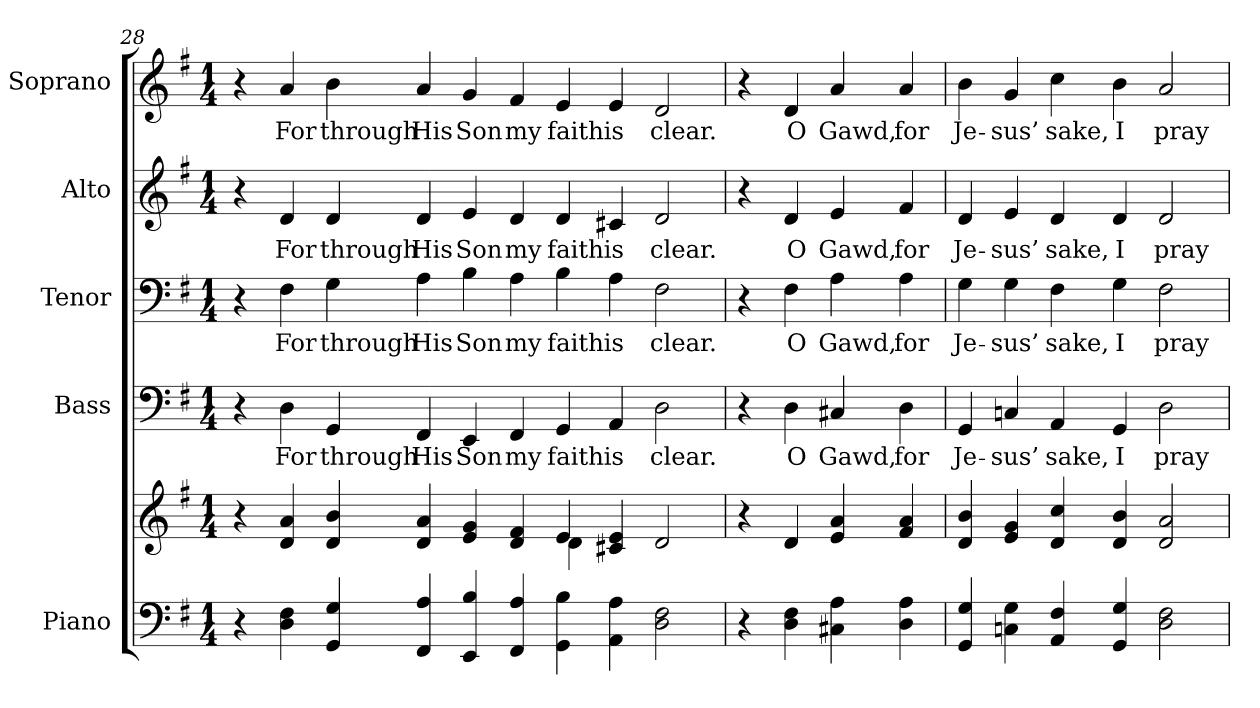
**kern	**kern	**kern	**text	**kern	**text	**kern	**text	**kern	**text
*part5	*part5	*part4	*part4	*part3	*part3	*part2	*part2	*part1	*part1
*staff6	*staff5	*staff4	*staff4	*staff3	*staff3	*staff2	*staff2	*staff1	*staff1
*I"Piano	*	*I"Bass	*	*I"Tenor	*	*I"Alto	*	*I"Soprano	*
*I'Pno.	*	*I'B.	*	*I'T.	*	*I'A.	*	*I'S.	*
!!LO:PB:g=z
*clefF4	*clefG2	*clefF4	*	*clefF4	*	*clefG2	*	*clefG2	*
*k[f#]	*k[f#]	*k[f#]	*	*k[f#]	*	*k[f#]	*	*k[f#]	*
*G:	*G:	*G:	*	*G:	*	*G:	*	*G:	*
*M1/4	*M1/4	*M1/4	*	*M1/4	*	*M1/4	*	*M1/4	*
=28	=28	=28	=28	=28	=28	=28	=28	=28	=28
*	*^	*	*	*	*	*	*	*	*
4r	4r	4ryy	4r	.	4r	.	4r	.	4r	.
!	!	!	!	!LO:LY:b:color=#000000	!	!	!	!	!	!
!	!	!	!	!	!	!LO:LY:b:color=#000000	!	!	!	!
!	!	!	!	!	!	!	!	!LO:LY:b:color=#000000	!	!
!	!	!	!	!	!	!	!	!	!	!LO:LY:b:color=#000000
4Di\ 4F#i	4di/ 4ai	4ryy	4Di\	For	4F#i\	For	4di/	For	4ai/	For
!	!	!	!	!LO:LY:b:color=#000000	!	!	!	!	!	!
!	!	!	!	!	!	!LO:LY:b:color=#000000	!	!	!	!
!	!	!	!	!	!	!	!	!LO:LY:b:color=#000000	!	!
!	!	!	!	!	!	!	!	!	!	!LO:LY:b:color=#000000
4GGi/ 4Gi	4di/ 4bi	2.ryy	4GGi/	through	4Gi\	through	4di/	through	4bi\	through
!	!	!	!	!LO:LY:b:color=#000000	!	!	!	!	!	!
!	!	!	!	!	!	!LO:LY:b:color=#000000	!	!	!	!
!	!	!	!	!	!	!	!	!LO:LY:b:color=#000000	!	!
!	!	!	!	!	!	!	!	!	!	!LO:LY:b:color=#000000
4FF#i/ 4Ai	4di/ 4ai	.	4FF#i/	His	4Ai\	His	4di/	His	4ai/	His
!	!	!	!	!LO:LY:b:color=#000000	!	!	!	!	!	!
!	!	!	!	!	!	!LO:LY:b:color=#000000	!	!	!	!
!	!	!	!	!	!	!	!	!LO:LY:b:color=#000000	!	!
!	!	!	!	!	!	!	!	!	!	!LO:LY:b:color=#000000
4EEi/ 4Bi	4ei/ 4gi	.	4EEi/	Son	4Bi\	Son	4ei/	Son	4gi/	Son
!	!	!	!	!LO:LY:b:color=#000000	!	!	!	!	!	!
!	!	!	!	!	!	!LO:LY:b:color=#000000	!	!	!	!
!	!	!	!	!	!	!	!	!LO:LY:b:color=#000000	!	!
!	!	!	!	!	!	!	!	!	!	!LO:LY:b:color=#000000
4FF#i/ 4Ai	4di/ 4f#i	4ryy	4FF#i/	my	4Ai\	my	4di/	my	4f#i/	my
!	!	!	!	!LO:LY:b:color=#000000	!	!	!	!	!	!
!	!	!	!	!	!	!LO:LY:b:color=#000000	!	!	!	!
!	!	!	!	!	!	!	!	!LO:LY:b:color=#000000	!	!
!	!	!	!	!	!	!	!	!	!	!LO:LY:b:color=#000000
4GGi\ 4Bi	4ei/	4di\	4GGi/	faith	4Bi\	faith	4di/	faith	4ei/	faith
!	!	!	!	!LO:LY:b:color=#000000	!	!	!	!	!	!
!	!	!	!	!	!	!LO:LY:b:color=#000000	!	!	!	!
!	!	!	!	!	!	!	!	!LO:LY:b:color=#000000	!	!
!	!	!	!	!	!	!	!	!	!	!LO:LY:b:color=#000000
4AAi\ 4Ai	4c#Xi/ 4ei	4ryy	4AAi/	is	4Ai\	is	4c#Xi/	is	4ei/	is
!	!	!	!	!LO:LY:b:color=#000000	!	!	!	!	!	!
!	!	!	!	!	!	!LO:LY:b:color=#000000	!	!	!	!
!	!	!	!	!	!	!	!	!LO:LY:b:color=#000000	!	!
!	!	!	!	!	!	!	!	!	!	!LO:LY:b:color=#000000
2Di\ 2F#i	2di/	2ryy	2Di\	clear.	2F#i\	clear.	2di/	clear.	2di/	clear.
*	*v	*v	*	*	*	*	*	*	*	*
=29	=29	=29	=29	=29	=29	=29	=29	=29	=29
4r	4r	4r	.	4r	.	4r	.	4r	.
!	!	!	!LO:LY:b:color=#000000	!	!	!	!	!	!
!	!	!	!	!	!LO:LY:b:color=#000000	!	!	!	!
!	!	!	!	!	!	!	!LO:LY:b:color=#000000	!	!
!	!	!	!	!	!	!	!	!	!LO:LY:b:color=#000000
4Di\ 4F#i	4di/	4Di\	O	4F#i\	O	4di/	O	4di/	O
!	!	!	!LO:LY:b:color=#000000	!	!	!	!	!	!
!	!	!	!	!	!LO:LY:b:color=#000000	!	!	!	!
!	!	!	!	!	!	!	!LO:LY:b:color=#000000	!	!
!	!	!	!	!	!	!	!	!	!LO:LY:b:color=#000000
4C#Xi\ 4Ai	4ei/ 4ai	4C#Xi/	Gawd,	4Ai\	Gawd,	4ei/	Gawd,	4ai/	Gawd,
!	!	!	!LO:LY:b:color=#000000	!	!	!	!	!	!
!	!	!	!	!	!LO:LY:b:color=#000000	!	!	!	!
!	!	!	!	!	!	!	!LO:LY:b:color=#000000	!	!
!	!	!	!	!	!	!	!	!	!LO:LY:b:color=#000000
4Di\ 4Ai	4f#i/ 4ai	4Di\	for	4Ai\	for	4f#i/	for	4ai/	for
=30	=30	=30	=30	=30	=30	=30	=30	=30	=30
!	!	!	!LO:LY:b:color=#000000	!	!	!	!	!	!
!	!	!	!	!	!LO:LY:b:color=#000000	!	!	!	!
!	!	!	!	!	!	!	!LO:LY:b:color=#000000	!	!
!	!	!	!	!	!	!	!	!	!LO:LY:b:color=#000000
4GGi/ 4Gi	4di/ 4bi	4GGi/	Je-	4Gi\	Je-	4di/	Je-	4bi\	Je-
!	!	!	!LO:LY:b:color=#000000	!	!	!	!	!	!
!	!	!	!	!	!LO:LY:b:color=#000000	!	!	!	!
!	!	!	!	!	!	!	!LO:LY:b:color=#000000	!	!
!	!	!	!	!	!	!	!	!	!LO:LY:b:color=#000000
4Cni\ 4Gi	4ei/ 4gi	4Cni/	-sus’	4Gi\	-sus’	4ei/	-sus’	4gi/	-sus’
!	!	!	!LO:LY:b:color=#000000	!	!	!	!	!	!
!	!	!	!	!	!LO:LY:b:color=#000000	!	!	!	!
!	!	!	!	!	!	!	!LO:LY:b:color=#000000	!	!
!	!	!	!	!	!	!	!	!	!LO:LY:b:color=#000000
4AAi/ 4F#i	4di/ 4cci	4AAi/	sake,	4F#i\	sake,	4di/	sake,	4cci\	sake,
!	!	!	!LO:LY:b:color=#000000	!	!	!	!	!	!
!	!	!	!	!	!LO:LY:b:color=#000000	!	!	!	!
!	!	!	!	!	!	!	!LO:LY:b:color=#000000	!	!
!	!	!	!	!	!	!	!	!	!LO:LY:b:color=#000000
4GGi/ 4Gi	4di/ 4bi	4GGi/	I	4Gi\	I	4di/	I	4bi\	I
!	!	!	!LO:LY:b:color=#000000	!	!	!	!	!	!
!	!	!	!	!	!LO:LY:b:color=#000000	!	!	!	!
!	!	!	!	!	!	!	!LO:LY:b:color=#000000	!	!
!	!	!	!	!	!	!	!	!	!LO:LY:b:color=#000000
2Di\ 2F#i	2di/ 2ai	2Di\	pray	2F#i\	pray	2di/	pray	2ai/	pray
=	=	=	=	=	=	=	=	=	=
*-	*-	*-	*-	*-	*-	*-	*-	*-	*-
